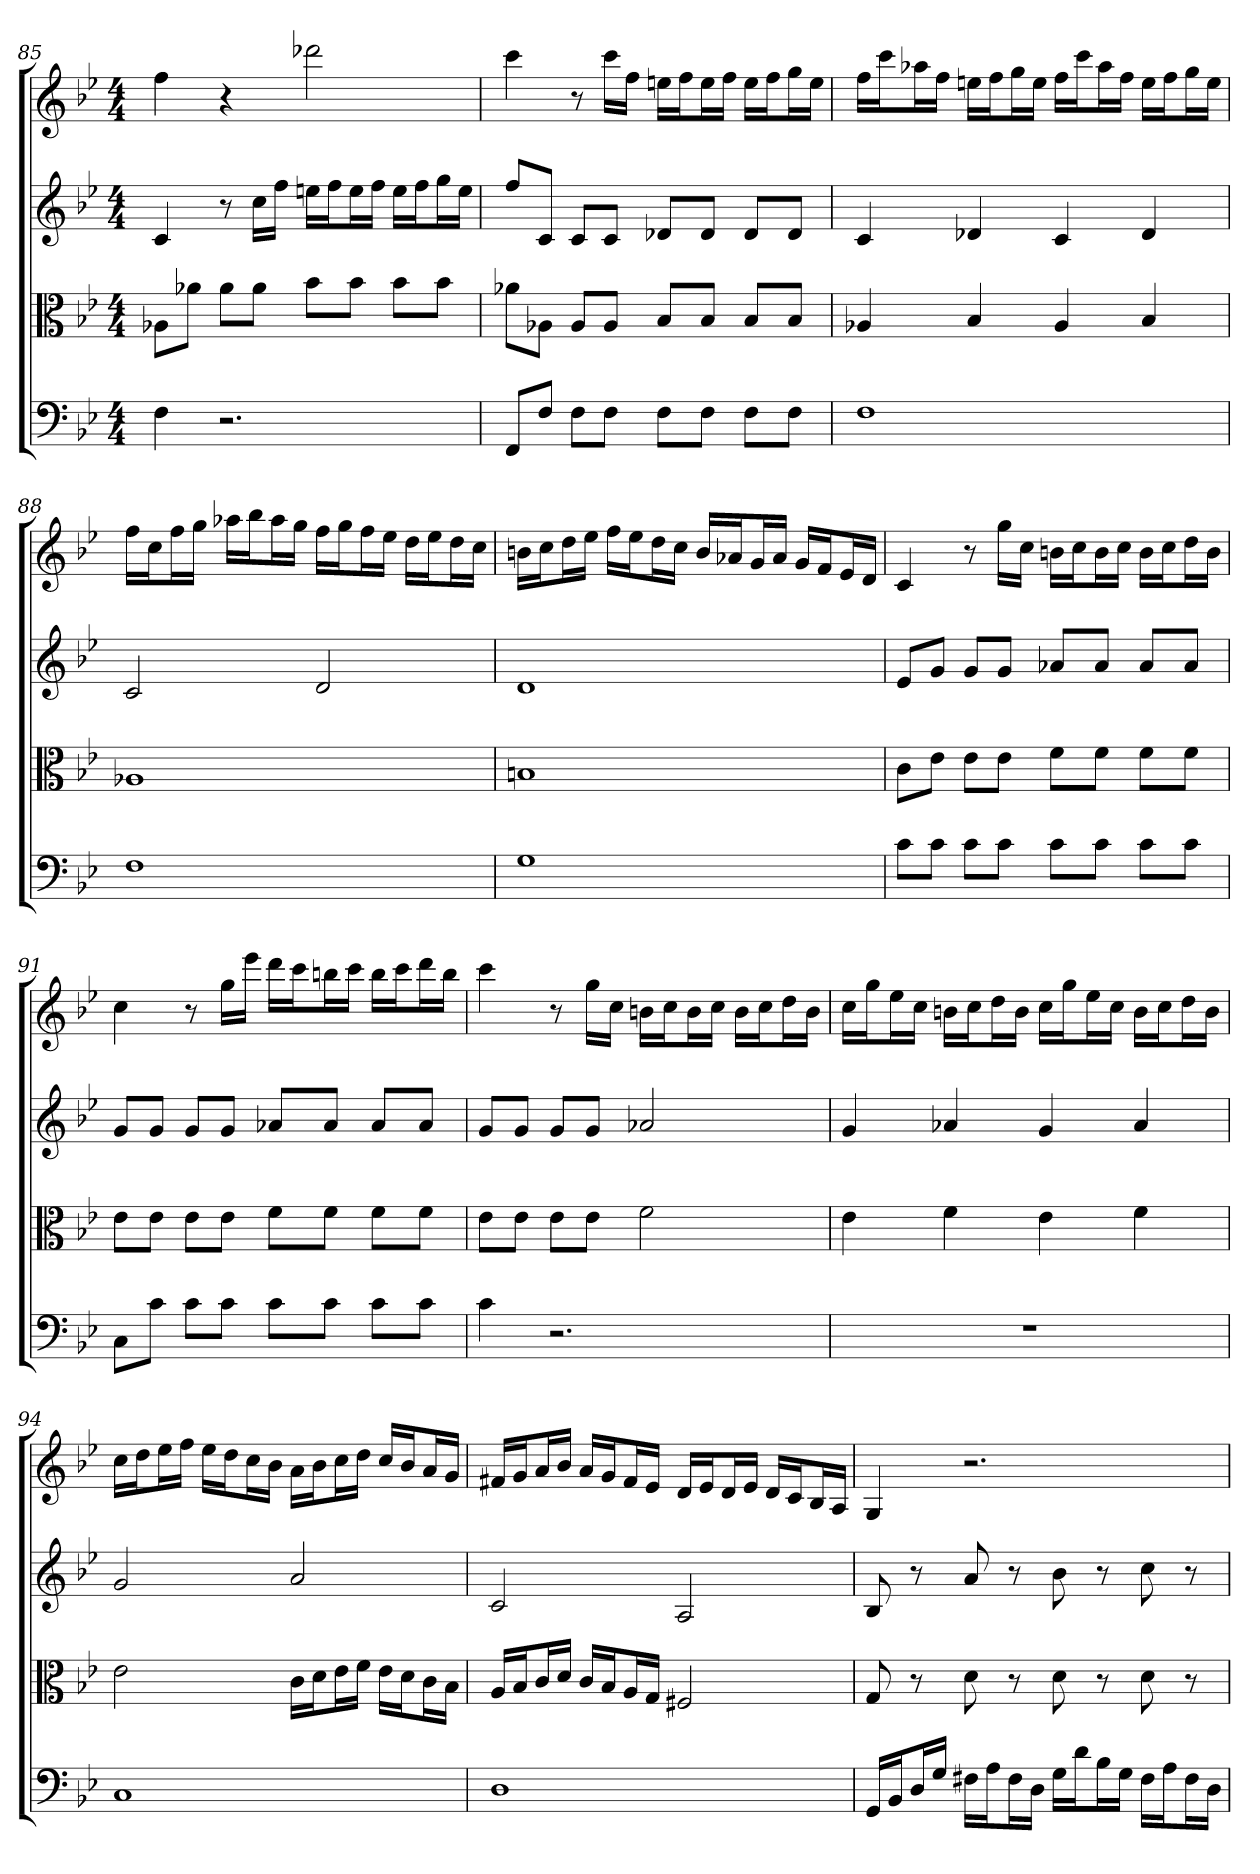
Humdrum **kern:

**kern	**kern	**kern	**kern
*part4	*part3	*part2	*part1
*staff4	*staff3	*staff2	*staff1
*clefF4	*clefC3	*	*
*k[b-e-]	*k[b-e-]	*k[b-e-]	*k[b-e-]
*B-:	*B-:	*B-:	*B-:
*M4/4	*M4/4	*M4/4	*M4/4
=85	=85	=85	=85
4F	8A-X\L	4c	4ff
.	8a-X\J	.	.
2.r	8a-\L	8r	4r
.	8a-\J	16ccLL	.
.	.	16ffJJ	.
.	8b-\L	16eenLL	2ddd-X
.	.	16ffJ	.
.	8b-\J	16eeL	.
.	.	16ffJJ	.
.	8b-\L	16eeLL	.
.	.	16ffJ	.
.	8b-\J	16ggL	.
.	.	16eeJJ	.
=86	=86	=86	=86
8FF/L	8a-X\L	8ffL	4ccc
8F/J	8A-X\J	8cJ	.
8F\L	8A-/L	8cL	8r
8F\J	8A-/J	8cJ	16cccLL
.	.	.	16ffJJ
8F\L	8B-/L	8d-XL	16eenLL
.	.	.	16ffJ
8F\J	8B-/J	8d-J	16eeL
.	.	.	16ffJJ
8F\L	8B-/L	8d-L	16eeLL
.	.	.	16ffJ
8F\J	8B-/J	8d-J	16ggL
.	.	.	16eeJJ
=87	=87	=87	=87
1F	4A-X	4c	16ffLL
.	.	.	16cccJ
.	.	.	16aa-XL
.	.	.	16ffJJ
.	4B-	4d-X	16eenLL
.	.	.	16ffJ
.	.	.	16ggL
.	.	.	16eeJJ
.	4A-	4c	16ffLL
.	.	.	16cccJ
.	.	.	16aa-L
.	.	.	16ffJJ
.	4B-	4d-	16eeLL
.	.	.	16ffJ
.	.	.	16ggL
.	.	.	16eeJJ
=88	=88	=88	=88
1F	1A-X	2c	16ffLL
.	.	.	16ccJ
.	.	.	16ffL
.	.	.	16ggJJ
.	.	.	16aa-XLL
.	.	.	16bb-J
.	.	.	16aa-L
.	.	.	16ggJJ
.	.	2d	16ffLL
.	.	.	16ggJ
.	.	.	16ffL
.	.	.	16ee-JJ
.	.	.	16ddLL
.	.	.	16ee-J
.	.	.	16ddL
.	.	.	16ccJJ
=89	=89	=89	=89
1G	1Bn	1d	16bnLL
.	.	.	16ccJ
.	.	.	16ddL
.	.	.	16ee-JJ
.	.	.	16ffLL
.	.	.	16ee-J
.	.	.	16ddL
.	.	.	16ccJJ
.	.	.	16bLL
.	.	.	16a-XJ
.	.	.	16gL
.	.	.	16a-JJ
.	.	.	16gLL
.	.	.	16fJ
.	.	.	16e-L
.	.	.	16dJJ
=90	=90	=90	=90
8c\L	8c\L	8e-L	4c
8c\J	8e-\J	8gJ	.
8c\L	8e-\L	8gL	8r
8c\J	8e-\J	8gJ	16ggLL
.	.	.	16ccJJ
8c\L	8f\L	8a-XL	16bnLL
.	.	.	16ccJ
8c\J	8f\J	8a-J	16bL
.	.	.	16ccJJ
8c\L	8f\L	8a-L	16bLL
.	.	.	16ccJ
8c\J	8f\J	8a-J	16ddL
.	.	.	16bJJ
=91	=91	=91	=91
8C\L	8e-\L	8gL	4cc
8c\J	8e-\J	8gJ	.
8c\L	8e-\L	8gL	8r
8c\J	8e-\J	8gJ	16ggLL
.	.	.	16eee-JJ
8c\L	8f\L	8a-XL	16dddLL
.	.	.	16cccJ
8c\J	8f\J	8a-J	16bbnL
.	.	.	16cccJJ
8c\L	8f\L	8a-L	16bbLL
.	.	.	16cccJ
8c\J	8f\J	8a-J	16dddL
.	.	.	16bbJJ
=92	=92	=92	=92
4c	8e-\L	8gL	4ccc
.	8e-\J	8gJ	.
2.r	8e-\L	8gL	8r
.	8e-\J	8gJ	16ggLL
.	.	.	16ccJJ
.	2f	2a-X	16bnLL
.	.	.	16ccJ
.	.	.	16bL
.	.	.	16ccJJ
.	.	.	16bLL
.	.	.	16ccJ
.	.	.	16ddL
.	.	.	16bJJ
=93	=93	=93	=93
1r	4e-	4g	16ccLL
.	.	.	16ggJ
.	.	.	16ee-L
.	.	.	16ccJJ
.	4f	4a-X	16bnLL
.	.	.	16ccJ
.	.	.	16ddL
.	.	.	16bJJ
.	4e-	4g	16ccLL
.	.	.	16ggJ
.	.	.	16ee-L
.	.	.	16ccJJ
.	4f	4a-	16bLL
.	.	.	16ccJ
.	.	.	16ddL
.	.	.	16bJJ
=94	=94	=94	=94
1C	2e-	2g	16ccLL
.	.	.	16ddJ
.	.	.	16ee-L
.	.	.	16ffJJ
.	.	.	16ee-LL
.	.	.	16ddJ
.	.	.	16ccL
.	.	.	16b-JJ
.	16c\LL	2a	16aLL
.	16d\J	.	16b-J
.	16e-\L	.	16ccL
.	16f\JJ	.	16ddJJ
.	16e-\LL	.	16ccLL
.	16d\J	.	16b-J
.	16c\L	.	16aL
.	16B-\JJ	.	16gJJ
=95	=95	=95	=95
1D	16A/LL	2c	16f#XLL
.	16B-/J	.	16gJ
.	16c/L	.	16aL
.	16d/JJ	.	16b-JJ
.	16c/LL	.	16aLL
.	16B-/J	.	16gJ
.	16A/L	.	16f#L
.	16G/JJ	.	16e-JJ
.	2F#X	2A	16dLL
.	.	.	16e-J
.	.	.	16dL
.	.	.	16e-JJ
.	.	.	16dLL
.	.	.	16cJ
.	.	.	16B-L
.	.	.	16AJJ
=96	=96	=96	=96
16GG/LL	8G	8B-	4G
16BB-/J	.	.	.
16D/L	8r	8r	.
16G/JJ	.	.	.
16F#X\LL	8d	8a	2.r
16A\J	.	.	.
16F#\L	8r	8r	.
16D\JJ	.	.	.
16G\LL	8d	8b-	.
16d\J	.	.	.
16B-\L	8r	8r	.
16G\JJ	.	.	.
16F#\LL	8d	8cc	.
16A\J	.	.	.
16F#\L	8r	8r	.
16D\JJ	.	.	.
=	=	=	=
*-	*-	*-	*-
